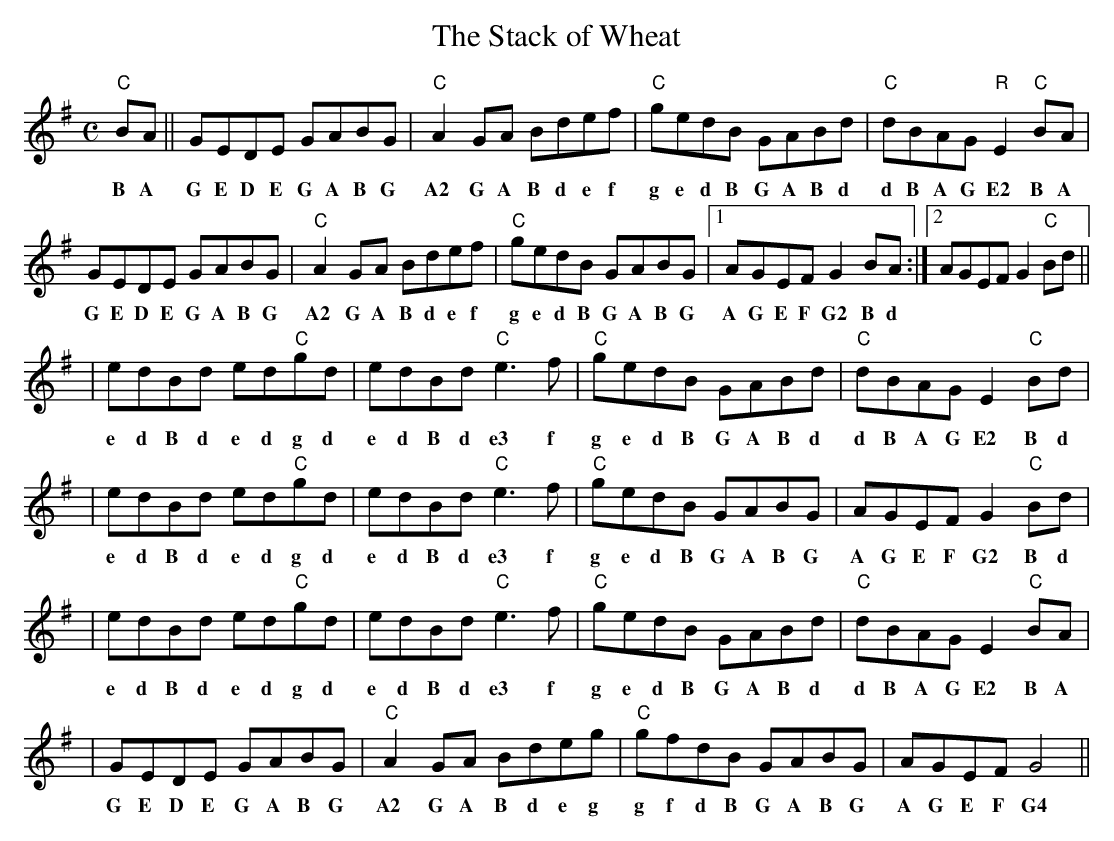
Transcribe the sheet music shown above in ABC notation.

X:1
T:Stack of Wheat, The
M:C
L:1/8
K:G
"C"BA||GEDE GABG|"C"A2 GA Bdef|"C"gedB GABd|"C"dBAG "R"E2 "C"BA|
w: B A G E D E G A B G A2 G A B d e f g e d B G A B d d B A G E2 B A
GEDE GABG|"C"A2 GA Bdef|"C"gedB GABG|1AGEF G2 BA:|2AGEF G2 "C"Bd||
w: G E D E G A B G A2 G A B d e f g e d B G A B G A G E F G2 B d
| edBd ed"C"gd|edBd "C"e3 f|"C"gedB GABd|"C"dBAG E2 "C"Bd|
w: e d B d e d g d e d B d e3 f g e d B G A B d d B A G E2 B d
|edBd ed"C"gd|edBd "C"e3 f|"C"gedB GABG|AGEF G2"C"Bd|
w: e d B d e d g d e d B d e3 f g e d B G A B G A G E F G2 B d
| edBd ed"C"gd|edBd "C"e3 f|"C"gedB GABd|"C"dBAG E2 "C"BA|
w: e d B d e d g d e d B d e3 f g e d B G A B d d B A G E2 B A
|GEDE GABG|"C"A2 GA Bdeg|"C"gfdB GABG|AGEF G4||
w: G E D E G A B G A2 G A B d e g g f d B G A B G A G E F G4
